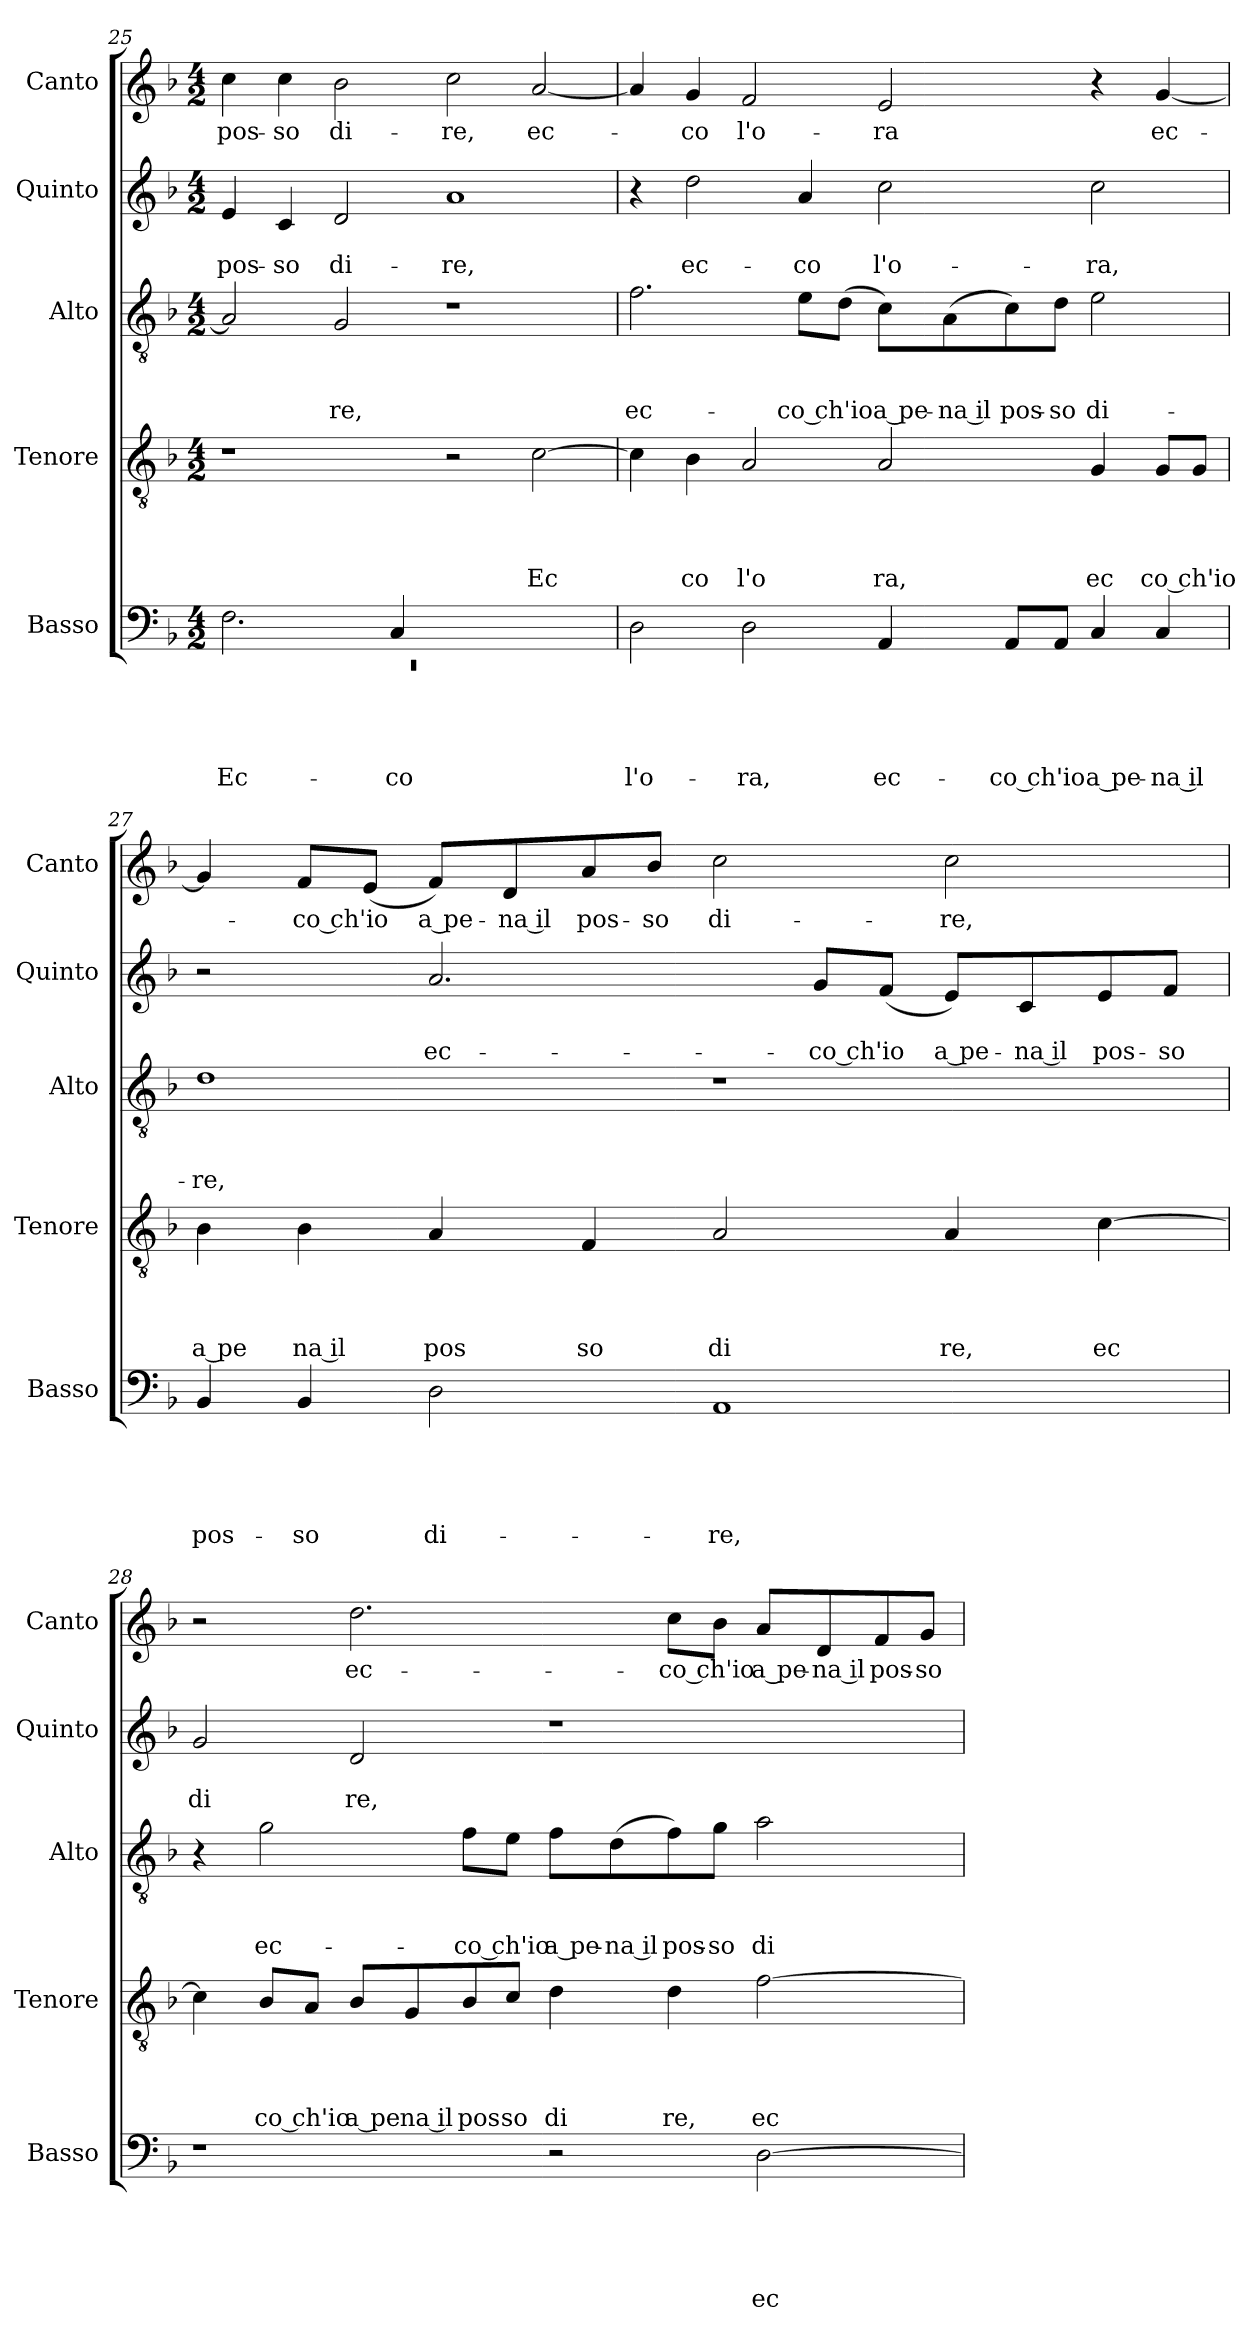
**kern	**text	**text	**text	**text	**text	**kern	**text	**text	**text	**text	**kern	**text	**text	**text	**kern	**text	**text	**kern	**text
*part5	*part5	*part5	*part5	*part5	*part5	*part4	*part4	*part4	*part4	*part4	*part3	*part3	*part3	*part3	*part2	*part2	*part2	*part1	*part1
*staff5	*staff5	*staff5	*staff5	*staff5	*staff5	*staff4	*staff4	*staff4	*staff4	*staff4	*staff3	*staff3	*staff3	*staff3	*staff2	*staff2	*staff2	*staff1	*staff1
*I"Basso	*	*	*	*	*	*I"Tenore	*	*	*	*	*I"Alto	*	*	*	*I"Quinto	*	*	*I"Canto	*
*I'Basso	*	*	*	*	*	*I'Tenore	*	*	*	*	*I'Alto	*	*	*	*I'Quinto	*	*	*I'Canto	*
!!LO:LB:g=z
*clefF4	*	*	*	*	*	*clefGv2	*	*	*	*	*clefGv2	*	*	*	*clefG2	*	*	*clefG2	*
*k[b-]	*	*	*	*	*	*k[b-]	*	*	*	*	*k[b-]	*	*	*	*k[b-]	*	*	*k[b-]	*
*F:	*	*	*	*	*	*F:	*	*	*	*	*F:	*	*	*	*F:	*	*	*F:	*
*M4/2	*	*	*	*	*	*M4/2	*	*	*	*	*M4/2	*	*	*	*M4/2	*	*	*M4/2	*
=25	=25	=25	=25	=25	=25	=25	=25	=25	=25	=25	=25	=25	=25	=25	=25	=25	=25	=25	=25
*^	*	*	*	*	*	*	*	*	*	*	*	*	*	*	*	*	*	*	*
!	!LO:N:vis=1	!	!	!	!	!LO:LY:b	!	!	!	!	!	!	!	!	!	!	!	!LO:LY:b	!	!LO:LY:b
*	*^	*	*	*	*	*	*	*	*	*	*	*	*	*	*	*	*	*	*	*
0ryy	0rEE	2.F\	.	.	.	.	-Ec-	1r	.	.	.	.	2A/]	.	.	.	4e/	.	pos-	4cc\	pos-
!	!	!	!	!	!	!	!	!	!	!	!	!	!	!	!	!	!	!	!LO:LY:b	!	!LO:LY:b
.	.	.	.	.	.	.	.	.	.	.	.	.	.	.	.	.	4c/	.	-so	4cc\	-so
!	!	!	!	!	!	!	!	!	!	!	!	!	!	!	!	!LO:LY:b	!	!	!LO:LY:b	!	!LO:LY:b
.	.	.	.	.	.	.	.	.	.	.	.	.	2G/	.	.	re,	2d/	.	di-	2b-\	di-
!	!	!	!	!	!	!	!LO:LY:b	!	!	!	!	!	!	!	!	!	!	!	!	!	!
.	.	4C/	.	.	.	.	-co	.	.	.	.	.	.	.	.	.	.	.	.	.	.
!	!	!	!	!	!	!	!	!	!	!	!	!	!	!	!	!	!	!	!LO:LY:b	!	!LO:LY:b
.	.	1ryy	.	.	.	.	.	2r	.	.	.	.	1r	.	.	.	1a	.	-re,	2cc\	-re,
!	!	!	!	!	!	!	!	!	!	!	!	!LO:LY:b	!	!	!	!	!	!	!	!	!LO:LY:b
.	.	.	.	.	.	.	.	[>2c\	.	.	.	Ec	.	.	.	.	.	.	.	[<2a/	ec-
*v	*v	*v	*	*	*	*	*	*	*	*	*	*	*	*	*	*	*	*	*	*	*
=26	=26	=26	=26	=26	=26	=26	=26	=26	=26	=26	=26	=26	=26	=26	=26	=26	=26	=26	=26
!	!	!	!	!	!LO:LY:b	!	!	!	!	!	!	!	!	!LO:LY:b	!	!	!	!	!
2D\	.	.	.	.	l'o-	4c\]	.	.	.	.	2.f\	.	.	ec-	4r	.	.	4a/]	.
!	!	!	!	!	!	!	!	!	!	!LO:LY:b	!	!	!	!	!	!	!LO:LY:b	!	!LO:LY:b
.	.	.	.	.	.	4B-\	.	.	.	co	.	.	.	.	2dd\	.	ec-	4g/	-co
!	!	!	!	!	!LO:LY:b	!	!	!	!	!LO:LY:b	!	!	!	!	!	!	!	!	!LO:LY:b
2D\	.	.	.	.	-ra,	2A/	.	.	.	l'o	.	.	.	.	.	.	.	2f/	l'o-
!	!	!	!	!	!	!	!	!	!	!	!	!	!	!LO:LY:b	!	!	!LO:LY:b	!	!
.	.	.	.	.	.	.	.	.	.	.	8e\L	.	.	-co ch'io	4a/	.	-co	.	.
.	.	.	.	.	.	.	.	.	.	.	(<8d\J	.	.	.	.	.	.	.	.
!	!	!	!	!	!LO:LY:b	!	!	!	!	!LO:LY:b	!	!	!	!LO:LY:b:rj	!	!	!LO:LY:b	!	!LO:LY:b
4AA/	.	.	.	.	ec-	2A/	.	.	.	ra,	8c\L)	.	.	a pe-	2cc\	.	l'o-	2e/	-ra
!	!	!	!	!	!	!	!	!	!	!	!	!	!	!LO:LY:b:rj	!	!	!	!	!
.	.	.	.	.	.	.	.	.	.	.	(<8A\	.	.	-na il	.	.	.	.	.
!	!	!	!	!	!LO:LY:b	!	!	!	!	!	!	!	!	!LO:LY:b	!	!	!	!	!
8AA/L	.	.	.	.	-co ch'io	.	.	.	.	.	8c\)	.	.	pos-	.	.	.	.	.
!	!	!	!	!	!	!	!	!	!	!	!	!	!	!LO:LY:b	!	!	!	!	!
8AA/J	.	.	.	.	.	.	.	.	.	.	8d\J	.	.	-so	.	.	.	.	.
!	!	!	!	!	!LO:LY:b:rj	!	!	!	!	!LO:LY:b	!	!	!	!LO:LY:b	!	!	!LO:LY:b	!	!
4C/	.	.	.	.	a pe-	4G/	.	.	.	ec	2e\	.	.	di-	2cc\	.	-ra,	4r	.
!	!	!	!	!	!LO:LY:b:rj	!	!	!	!	!LO:LY:b	!	!	!	!	!	!	!	!	!LO:LY:b
4C/	.	.	.	.	-na il	8G/L	.	.	.	co ch'io	.	.	.	.	.	.	.	[<4g/	ec-
.	.	.	.	.	.	8G/J	.	.	.	.	.	.	.	.	.	.	.	.	.
=27	=27	=27	=27	=27	=27	=27	=27	=27	=27	=27	=27	=27	=27	=27	=27	=27	=27	=27	=27
!	!	!	!	!	!LO:LY:b	!	!	!	!	!LO:LY:b:rj	!	!	!	!LO:LY:b	!	!	!	!	!
4BB-/	.	.	.	.	pos-	4B-\	.	.	.	a pe	1d	.	.	-re,	2r	.	.	4g/]	.
!	!	!	!	!	!LO:LY:b	!	!	!	!	!LO:LY:b:rj	!	!	!	!	!	!	!	!	!LO:LY:b
4BB-/	.	.	.	.	-so	4B-\	.	.	.	na il	.	.	.	.	.	.	.	8f/L	-co ch'io
.	.	.	.	.	.	.	.	.	.	.	.	.	.	.	.	.	.	(<8e/J	.
!	!	!	!	!	!LO:LY:b	!	!	!	!	!LO:LY:b	!	!	!	!	!	!	!LO:LY:b	!	!LO:LY:b:rj
2D\	.	.	.	.	di-	4A/	.	.	.	pos	.	.	.	.	2.a/	.	ec-	8f/L)	a pe-
!	!	!	!	!	!	!	!	!	!	!	!	!	!	!	!	!	!	!	!LO:LY:b:rj
.	.	.	.	.	.	.	.	.	.	.	.	.	.	.	.	.	.	8d/	-na il
!	!	!	!	!	!	!	!	!	!	!LO:LY:b	!	!	!	!	!	!	!	!	!LO:LY:b
.	.	.	.	.	.	4F/	.	.	.	so	.	.	.	.	.	.	.	8a/	pos-
!	!	!	!	!	!	!	!	!	!	!	!	!	!	!	!	!	!	!	!LO:LY:b
.	.	.	.	.	.	.	.	.	.	.	.	.	.	.	.	.	.	8b-/J	-so
!	!	!	!	!	!LO:LY:b	!	!	!	!	!LO:LY:b	!	!	!	!	!	!	!	!	!LO:LY:b
1AA	.	.	.	.	-re,	2A/	.	.	.	di	1r	.	.	.	.	.	.	2cc\	di-
!	!	!	!	!	!	!	!	!	!	!	!	!	!	!	!	!	!LO:LY:b	!	!
.	.	.	.	.	.	.	.	.	.	.	.	.	.	.	8g/L	.	-co ch'io	.	.
.	.	.	.	.	.	.	.	.	.	.	.	.	.	.	(<8f/J	.	.	.	.
!	!	!	!	!	!	!	!	!	!	!LO:LY:b	!	!	!	!	!	!	!LO:LY:b:rj	!	!LO:LY:b
.	.	.	.	.	.	4A/	.	.	.	re,	.	.	.	.	8e/L)	.	a pe-	2cc\	-re,
!	!	!	!	!	!	!	!	!	!	!	!	!	!	!	!	!	!LO:LY:b:rj	!	!
.	.	.	.	.	.	.	.	.	.	.	.	.	.	.	8c/	.	-na il	.	.
!	!	!	!	!	!	!	!	!	!	!LO:LY:b	!	!	!	!	!	!	!LO:LY:b	!	!
.	.	.	.	.	.	[>4c\	.	.	.	ec	.	.	.	.	8e/	.	pos-	.	.
!	!	!	!	!	!	!	!	!	!	!	!	!	!	!	!	!	!LO:LY:b	!	!
.	.	.	.	.	.	.	.	.	.	.	.	.	.	.	8f/J	.	-so	.	.
!!LO:PB:g=z
=28	=28	=28	=28	=28	=28	=28	=28	=28	=28	=28	=28	=28	=28	=28	=28	=28	=28	=28	=28
!	!	!	!	!	!	!	!	!	!	!	!	!	!	!	!	!	!LO:LY:b	!	!
1r	.	.	.	.	.	4c\]	.	.	.	.	4r	.	.	.	2g/	.	di	2r	.
!	!	!	!	!	!	!	!	!	!	!LO:LY:b	!	!	!	!LO:LY:b	!	!	!	!	!
.	.	.	.	.	.	8B-/L	.	.	.	co ch'io	2g\	.	.	ec-	.	.	.	.	.
.	.	.	.	.	.	8A/J	.	.	.	.	.	.	.	.	.	.	.	.	.
!	!	!	!	!	!	!	!	!	!	!LO:LY:b:rj	!	!	!	!	!	!	!LO:LY:b	!	!LO:LY:b
.	.	.	.	.	.	8B-/L	.	.	.	a pe	.	.	.	.	2d/	.	re,	2.dd\	ec-
!	!	!	!	!	!	!	!	!	!	!LO:LY:b:rj	!	!	!	!	!	!	!	!	!
.	.	.	.	.	.	8G/	.	.	.	na il	.	.	.	.	.	.	.	.	.
!	!	!	!	!	!	!	!	!	!	!LO:LY:b	!	!	!	!LO:LY:b	!	!	!	!	!
.	.	.	.	.	.	8B-/	.	.	.	pos	8f\L	.	.	-co ch'io	.	.	.	.	.
!	!	!	!	!	!	!	!	!	!	!LO:LY:b	!	!	!	!	!	!	!	!	!
.	.	.	.	.	.	8c/J	.	.	.	so	8e\J	.	.	.	.	.	.	.	.
!	!	!	!	!	!	!	!	!	!	!LO:LY:b	!	!	!	!LO:LY:b:rj	!	!	!	!	!
2r	.	.	.	.	.	4d\	.	.	.	di	8f\L	.	.	a pe-	1r	.	.	.	.
!	!	!	!	!	!	!	!	!	!	!	!	!	!	!LO:LY:b:rj	!	!	!	!	!
.	.	.	.	.	.	.	.	.	.	.	(<8d\	.	.	-na il	.	.	.	.	.
!	!	!	!	!	!	!	!	!	!	!LO:LY:b	!	!	!	!LO:LY:b	!	!	!	!	!LO:LY:b
.	.	.	.	.	.	4d\	.	.	.	re,	8f\)	.	.	pos-	.	.	.	8cc\L	-co ch'io
!	!	!	!	!	!	!	!	!	!	!	!	!	!	!LO:LY:b	!	!	!	!	!
.	.	.	.	.	.	.	.	.	.	.	8g\J	.	.	-so	.	.	.	8b-\J	.
!	!	!	!	!	!LO:LY:b	!	!	!	!	!LO:LY:b	!	!	!	!LO:LY:b	!	!	!	!	!LO:LY:b:rj
[>2D\	.	.	.	.	ec-	[>2f\	.	.	.	ec	2a\	.	.	di-	.	.	.	8a/L	a pe-
!	!	!	!	!	!	!	!	!	!	!	!	!	!	!	!	!	!	!	!LO:LY:b:rj
.	.	.	.	.	.	.	.	.	.	.	.	.	.	.	.	.	.	8d/	-na il
!	!	!	!	!	!	!	!	!	!	!	!	!	!	!	!	!	!	!	!LO:LY:b
.	.	.	.	.	.	.	.	.	.	.	.	.	.	.	.	.	.	8f/	pos-
!	!	!	!	!	!	!	!	!	!	!	!	!	!	!	!	!	!	!	!LO:LY:b
.	.	.	.	.	.	.	.	.	.	.	.	.	.	.	.	.	.	8g/J	-so
=	=	=	=	=	=	=	=	=	=	=	=	=	=	=	=	=	=	=	=
*-	*-	*-	*-	*-	*-	*-	*-	*-	*-	*-	*-	*-	*-	*-	*-	*-	*-	*-	*-
